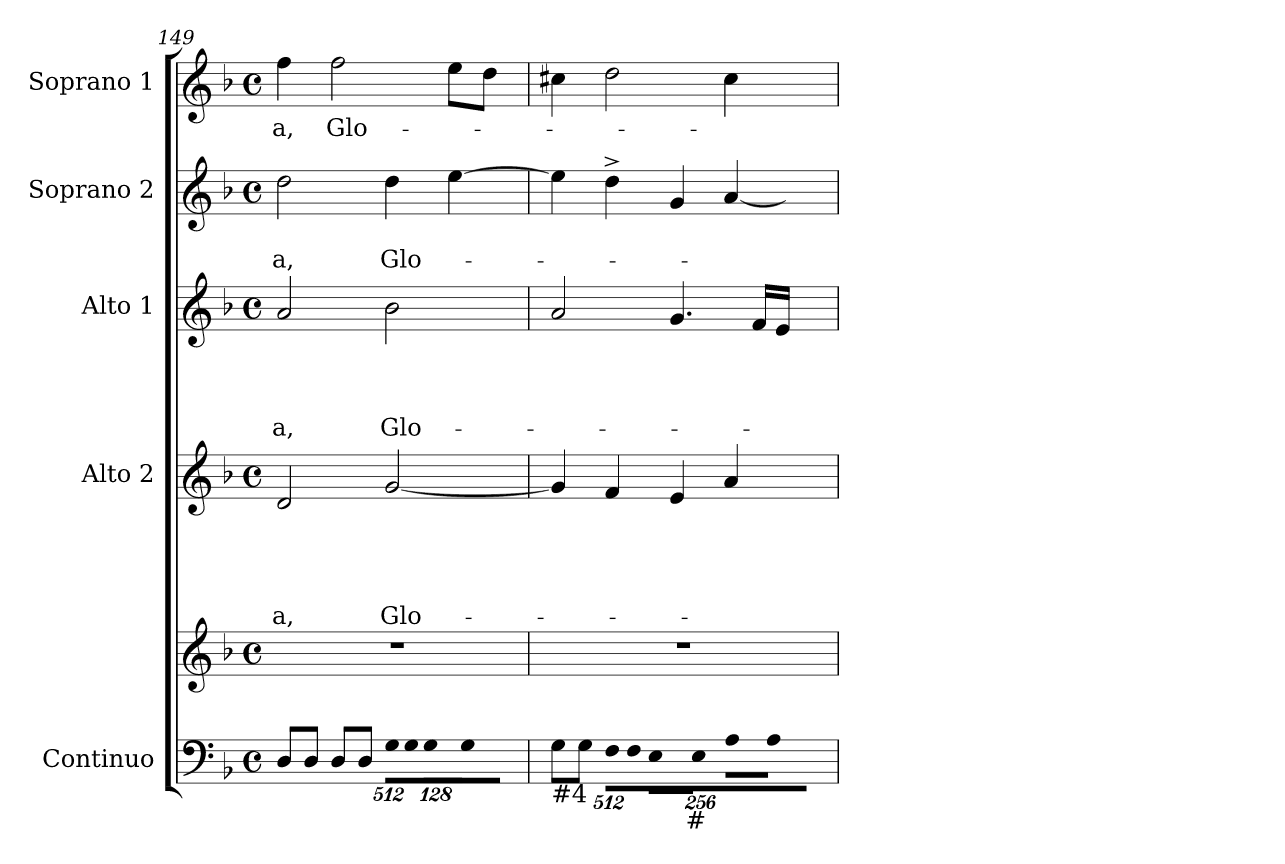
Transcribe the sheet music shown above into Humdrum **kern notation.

**kern	**kern	**kern	**text	**text	**text	**text	**text	**kern	**text	**text	**text	**text	**kern	**text	**text	**kern	**text
*part5	*part5	*part4	*part4	*part4	*part4	*part4	*part4	*part3	*part3	*part3	*part3	*part3	*part2	*part2	*part2	*part1	*part1
*staff6	*staff5	*staff4	*staff4	*staff4	*staff4	*staff4	*staff4	*staff3	*staff3	*staff3	*staff3	*staff3	*staff2	*staff2	*staff2	*staff1	*staff1
*I"Continuo	*	*I"Alto 2	*	*	*	*	*	*I"Alto 1	*	*	*	*	*I"Soprano 2	*	*	*I"Soprano 1	*
*	*	*I'A. 2	*	*	*	*	*	*I'A. 1	*	*	*	*	*I'S. 2	*	*	*I'S. 1	*
*clefF4	*clefG2	*clefG2	*	*	*	*	*	*clefG2	*	*	*	*	*clefG2	*	*	*clefG2	*
*k[b-]	*k[b-]	*k[b-]	*	*	*	*	*	*k[b-]	*	*	*	*	*k[b-]	*	*	*k[b-]	*
*F:	*F:	*F:	*	*	*	*	*	*F:	*	*	*	*	*F:	*	*	*F:	*
*M4/4	*M4/4	*M4/4	*	*	*	*	*	*M4/4	*	*	*	*	*M4/4	*	*	*M4/4	*
*met(c)	*met(c)	*met(c)	*	*	*	*	*	*met(c)	*	*	*	*	*met(c)	*	*	*met(c)	*
=149	=149	=149	=149	=149	=149	=149	=149	=149	=149	=149	=149	=149	=149	=149	=149	=149	=149
!	!	!	!	!	!	!	!LO:LY:b	!	!	!	!	!LO:LY:b	!	!	!LO:LY:b	!	!LO:LY:b
8D/L	1r	2d/	.	.	.	.	-a,	2a/	.	.	.	-a,	2dd\	.	-a,	4ff\	-a,
8D/J	.	.	.	.	.	.	.	.	.	.	.	.	.	.	.	.	.
!	!	!	!	!	!	!	!	!	!	!	!	!	!	!	!	!	!LO:LY:b
8D/L	.	.	.	.	.	.	.	.	.	.	.	.	.	.	.	2ff\	Glo-
8D/J	.	.	.	.	.	.	.	.	.	.	.	.	.	.	.	.	.
*Xbrackettup	*	*	*	*	*	*	*	*	*	*	*	*	*	*	*	*	*
!LO:N:vis=8	!	!	!	!	!	!	!LO:LY:b	!	!	!	!	!LO:LY:b	!	!	!LO:LY:b	!	!
4096%293G\L	.	[<2g/	.	.	.	.	Glo-	2b-\	.	.	.	Glo-	4dd\	.	Glo-	.	.
!LO:N:vis=8	!	!	!	!	!	!	!	!	!	!	!	!	!	!	!	!	!
1024%73G\J	.	.	.	.	.	.	.	.	.	.	.	.	.	.	.	.	.
!LO:N:vis=8	!	!	!	!	!	!	!	!	!	!	!	!	!	!	!	!	!
4096%195G\L	.	.	.	.	.	.	.	.	.	.	.	.	.	.	.	.	.
!LO:N:vis=8	!	!	!	!	!	!	!	!	!	!	!	!	!	!	!	!	!
4096%195G>\J	.	.	.	.	.	.	.	.	.	.	.	.	.	.	.	.	.
4096%1073ryy	.	.	.	.	.	.	.	.	.	.	.	.	.	.	.	.	.
.	.	.	.	.	.	.	.	.	.	.	.	.	[>4ee\	.	.	8ee\L	.
.	.	.	.	.	.	.	.	.	.	.	.	.	.	.	.	8dd\J	.
=150	=150	=150	=150	=150	=150	=150	=150	=150	=150	=150	=150	=150	=150	=150	=150	=150	=150
!LO:TX:b:t=#4	!	!	!	!	!	!	!	!	!	!	!	!	!	!	!	!	!
8G>\L	1r	4g/]	.	.	.	.	.	2a/	.	.	.	.	4ee\]	.	.	4cc#X\	.
8G\J	.	.	.	.	.	.	.	.	.	.	.	.	.	.	.	.	.
!LO:N:vis=8	!	!	!	!	!	!	!	!	!	!	!	!	!	!	!	!	!
4096%341F\L	.	4f/	.	.	.	.	.	.	.	.	.	.	4dd^>\	.	.	2dd\	.
!LO:N:vis=8	!	!	!	!	!	!	!	!	!	!	!	!	!	!	!	!	!
2048%171F\J	.	.	.	.	.	.	.	.	.	.	.	.	.	.	.	.	.
!LO:N:vis=8	!	!	!	!	!	!	!	!	!	!	!	!	!	!	!	!	!
4096%195E\L	.	.	.	.	.	.	.	.	.	.	.	.	.	.	.	.	.
!LO:N:vis=8	!	!	!	!	!	!	!	!	!	!	!	!	!	!	!	!	!
4096%195E\J	.	.	.	.	.	.	.	.	.	.	.	.	.	.	.	.	.
.	.	4e/	.	.	.	.	.	4.g/	.	.	.	.	4g/	.	.	.	.
!LO:N:vis=8	!	!	!	!	!	!	!	!	!	!	!	!	!	!	!	!	!
4096%195A\L	.	.	.	.	.	.	.	.	.	.	.	.	.	.	.	.	.
!LO:TX:b:t=#	!	!	!	!	!	!	!	!	!	!	!	!	!	!	!	!	!
!LO:N:vis=8	!	!	!	!	!	!	!	!	!	!	!	!	!	!	!	!	!
4096%195A\J	.	.	.	.	.	.	.	.	.	.	.	.	.	.	.	.	.
4096%1609ryy	.	.	.	.	.	.	.	.	.	.	.	.	.	.	.	.	.
.	.	4a/	.	.	.	.	.	.	.	.	.	.	[<4a/	.	.	4cc#\	.
.	.	.	.	.	.	.	.	16f/LL	.	.	.	.	.	.	.	.	.
.	.	.	.	.	.	.	.	16e/JJ	.	.	.	.	.	.	.	.	.
=	=	=	=	=	=	=	=	=	=	=	=	=	=	=	=	=	=
*-	*-	*-	*-	*-	*-	*-	*-	*-	*-	*-	*-	*-	*-	*-	*-	*-	*-
